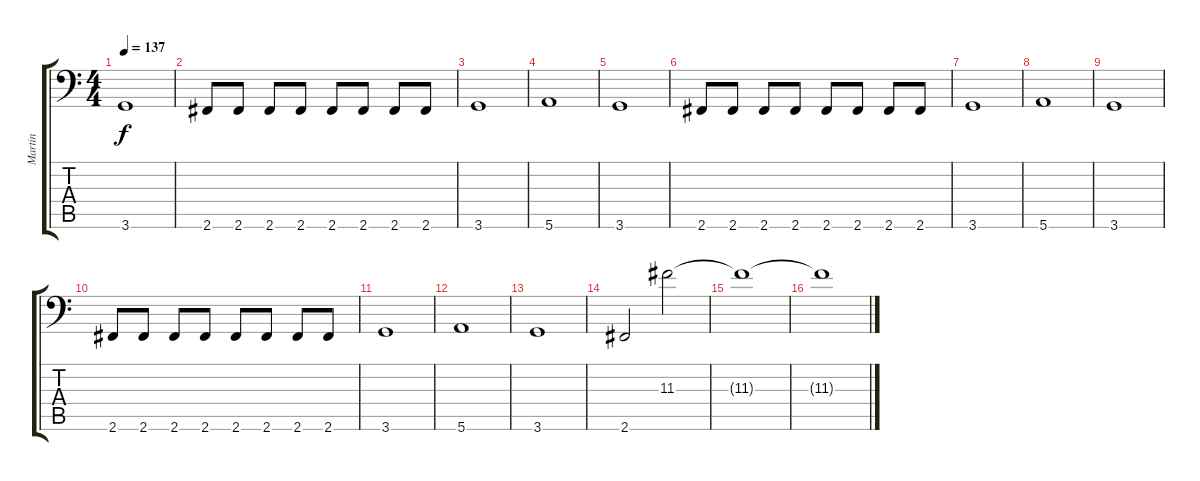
\track ("Martin" "Martin") {instrument electricbasspick}
\staff {score tabs}
\tuning (E3 B2 G2 D2 A1 E1) {hide}
\ts (4 4)
\tempo 137
\clef f4
\ks c
3.6.1{dy f} |
2.6.8 2.6.8 2.6.8 2.6.8 2.6.8 2.6.8 2.6.8 2.6.8 |
3.6.1 |
5.6.1 |
3.6.1 |
2.6.8 2.6.8 2.6.8 2.6.8 2.6.8 2.6.8 2.6.8 2.6.8 |
3.6.1 |
5.6.1 |
3.6.1 |
2.6.8 2.6.8 2.6.8 2.6.8 2.6.8 2.6.8 2.6.8 2.6.8 |
3.6.1 |
5.6.1 |
3.6.1 |
2.6.2 11.3.2 |
11.3{t}.1 |
11.3{t}.1
